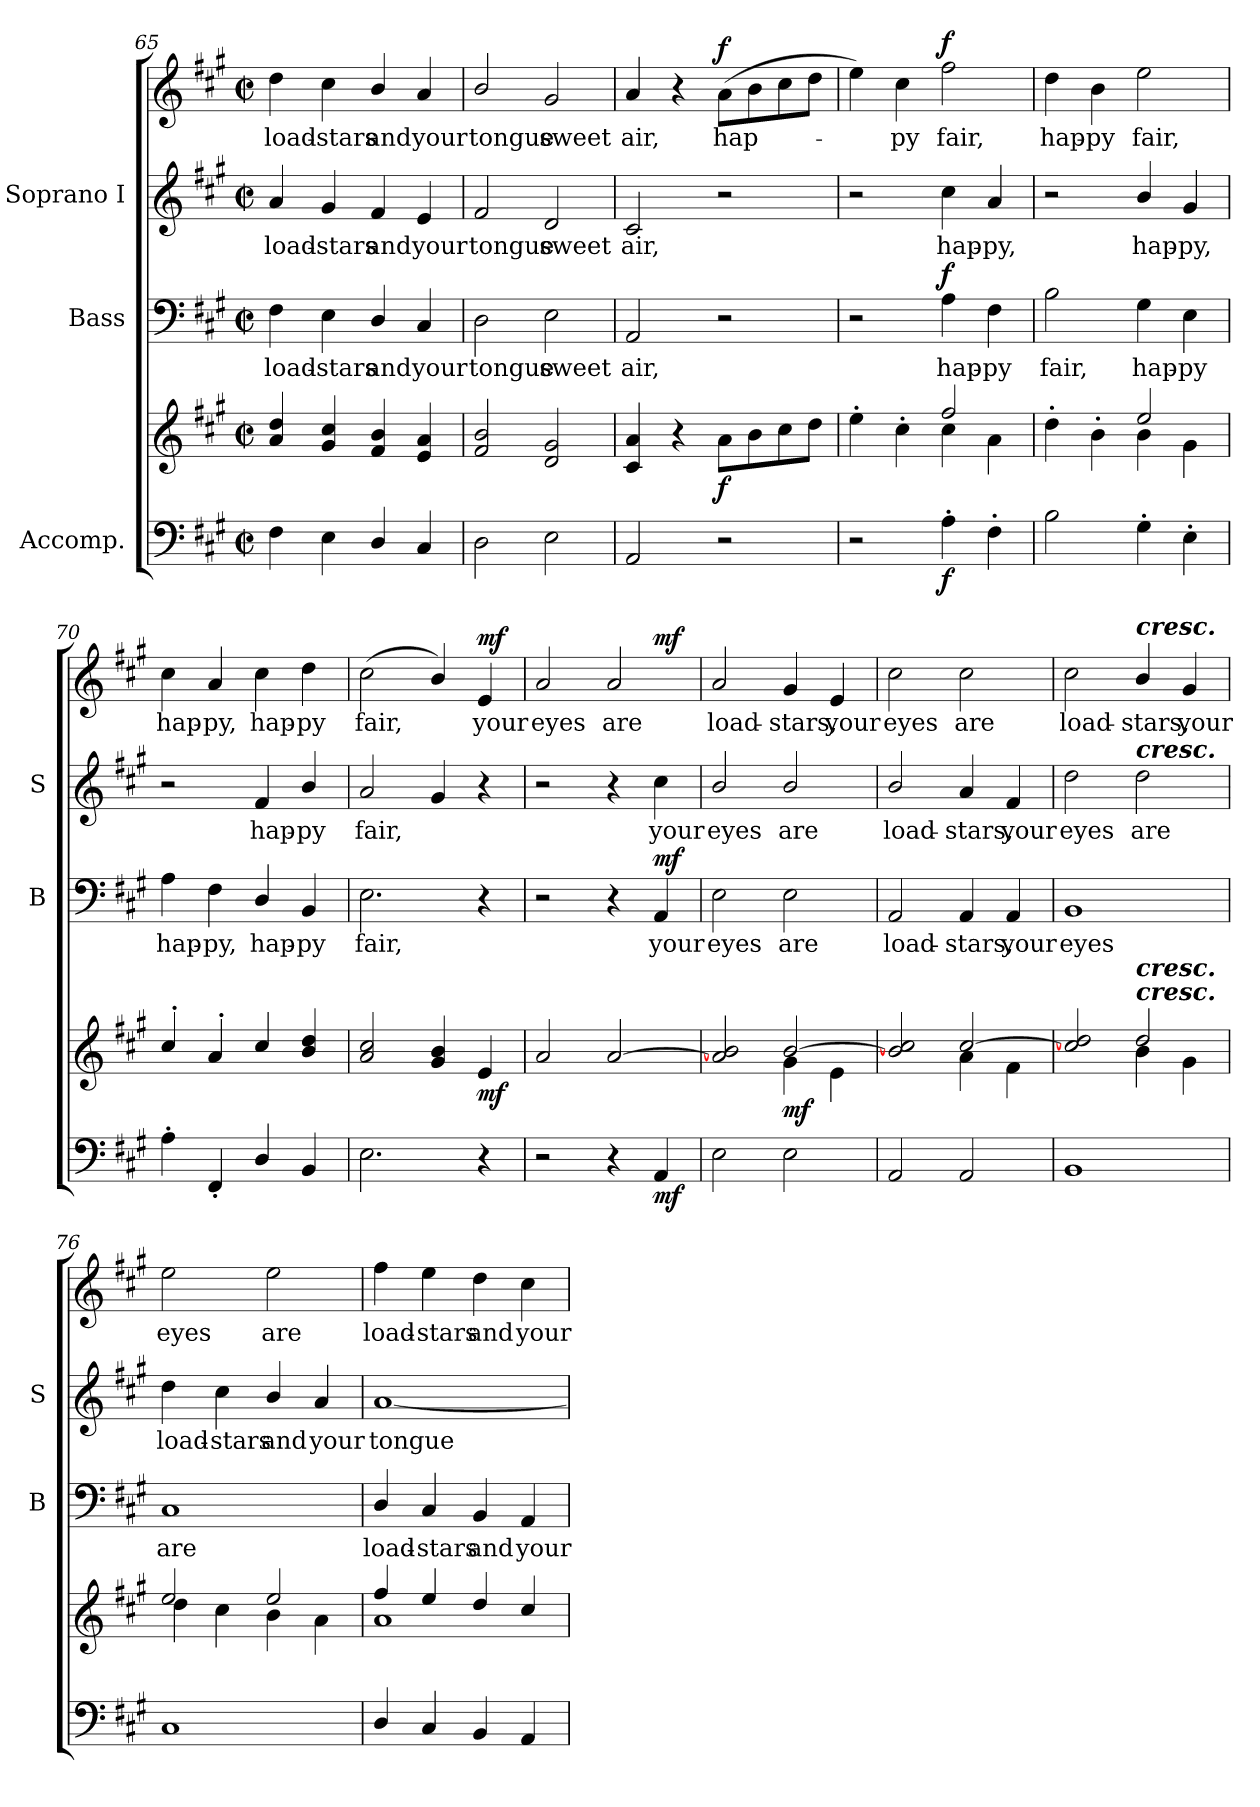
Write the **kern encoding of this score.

**kern	**kern	**dynam	**kern	**text	**dynam	**kern	**text	**kern	**text	**dynam
*part3	*part3	*part3	*part2	*part2	*part2	*part1	*part1	*part1	*part1	*part1
*staff5	*staff4	*staff4/5	*staff3	*staff3	*staff3	*staff2	*staff2	*staff1	*staff1	*staff1/2
*I"Accomp.	*	*	*I"Bass	*	*	*I"Soprano I	*	*	*	*
*	*	*	*I'B	*	*	*I'S	*	*	*	*
*clefF4	*clefG2	*	*clefF4	*	*	*clefG2	*	*clefG2	*	*
*k[f#c#g#]	*k[f#c#g#]	*	*k[f#c#g#]	*	*	*k[f#c#g#]	*	*k[f#c#g#]	*	*
*A:	*A:	*	*A:	*	*	*A:	*	*A:	*	*
*M2/2	*M2/2	*	*M2/2	*	*	*M2/2	*	*M2/2	*	*
*met(c|)	*met(c|)	*	*met(c|)	*	*	*met(c|)	*	*met(c|)	*	*
=65	=65	=65	=65	=65	=65	=65	=65	=65	=65	=65
*	*^	*	*	*	*	*	*	*	*	*
!	!	!	!	!	!LO:LY:b	!	!	!LO:LY:b	!	!LO:LY:b	!
4F#	4a 4dd	1ryy	.	4F#	load-	.	4a	load-	4dd	load-	.
!	!	!	!	!	!LO:LY:b	!	!	!LO:LY:b	!	!LO:LY:b	!
4E	4g# 4cc#	.	.	4E	-stars	.	4g#	-stars	4cc#	-stars	.
!	!	!	!	!	!LO:LY:b	!	!	!LO:LY:b	!	!LO:LY:b	!
4D/	4f#/ 4b/	.	.	4D/	and	.	4f#	and	4b/	and	.
!	!	!	!	!	!LO:LY:b	!	!	!LO:LY:b	!	!LO:LY:b	!
4C#	4e 4a	.	.	4C#	your	.	4e	your	4a	your	.
!!LO:LB:g=z
=66	=66	=66	=66	=66	=66	=66	=66	=66	=66	=66	=66
!	!	!	!	!	!LO:LY:b	!	!	!LO:LY:b	!	!LO:LY:b	!
2D	2f#/ 2b/	1ryy	.	2D	tongue	.	2f#	tongue	2b/	tongue	.
!	!	!	!	!	!LO:LY:b	!	!	!LO:LY:b	!	!LO:LY:b	!
2E	2d 2g#	.	.	2E	sweet	.	2d	sweet	2g#	sweet	.
=67	=67	=67	=67	=67	=67	=67	=67	=67	=67	=67	=67
!	!	!	!	!	!LO:LY:b	!	!	!LO:LY:b	!	!LO:LY:b	!
2AA	4c# 4a	2ryy	.	2AA	air,	.	2c#	air,	4a	air,	.
.	4r	.	.	.	.	.	.	.	4r	.	.
!	!	!	!LO:DY:b	!	!	!	!	!	!	!LO:LY:b	!LO:DY:b
2r	8aL	8ryy	f	2r	.	.	2r	.	(>8aL	hap-	f
.	8b	4.ryy	.	.	.	.	.	.	8b	.	.
.	8cc#	.	.	.	.	.	.	.	8cc#	.	.
.	8ddJ	.	.	.	.	.	.	.	8ddJ	.	.
=68	=68	=68	=68	=68	=68	=68	=68	=68	=68	=68	=68
2r	4ee'	2ryy	.	2r	.	.	2r	.	4ee)	.	.
!	!	!	!	!	!	!	!	!	!	!LO:LY:b	!
.	4cc#'	.	.	.	.	.	.	.	4cc#	py	.
!	!	!	!LO:DY:b=2	!	!LO:LY:b	!LO:DY:b	!	!LO:LY:b	!	!LO:LY:b	!LO:DY:b=2
4A'	2ff#/	4cc#\	f	4A	hap-	f	4cc#	hap-	2ff#	fair,	f
!	!	!	!	!	!LO:LY:b	!	!	!LO:LY:b	!	!	!
4F#'	.	4a\	.	4F#	-py	.	4a	-py,	.	.	.
=69	=69	=69	=69	=69	=69	=69	=69	=69	=69	=69	=69
!	!	!	!	!	!LO:LY:b	!	!	!	!	!LO:LY:b	!
2B	4dd'	2ryy	.	2B	fair,	.	2r	.	4dd	hap-	.
!	!	!	!	!	!	!	!	!	!	!LO:LY:b	!
.	4b'	.	.	.	.	.	.	.	4b	-py	.
!	!	!	!	!	!LO:LY:b	!	!	!LO:LY:b	!	!LO:LY:b	!
4G#'	2ee/	4b\	.	4G#	hap-	.	4b/	hap-	2ee	fair,	.
!	!	!	!	!	!LO:LY:b	!	!	!LO:LY:b	!	!	!
4E'	.	4g#\	.	4E	-py	.	4g#	-py,	.	.	.
=70	=70	=70	=70	=70	=70	=70	=70	=70	=70	=70	=70
!	!	!	!	!	!LO:LY:b	!	!	!	!	!LO:LY:b	!
4A'	4cc#'	1ryy	.	4A	hap-	.	2r	.	4cc#	hap-	.
!	!	!	!	!	!LO:LY:b	!	!	!	!	!LO:LY:b	!
4FF#'	4a'	.	.	4F#	-py,	.	.	.	4a	-py,	.
!	!	!	!	!	!LO:LY:b	!	!	!LO:LY:b	!	!LO:LY:b	!
4D/	4cc#	.	.	4D/	hap-	.	4f#	hap-	4cc#	hap-	.
!	!	!	!	!	!LO:LY:b	!	!	!LO:LY:b	!	!LO:LY:b	!
4BB	4b 4dd	.	.	4BB	-py	.	4b/	-py	4dd	-py	.
=71	=71	=71	=71	=71	=71	=71	=71	=71	=71	=71	=71
!	!	!	!	!	!LO:LY:b	!	!	!LO:LY:b	!	!LO:LY:b	!
2.E	2a 2cc#	1ryy	.	2.E	fair,	.	2a	fair,	(<2cc#	fair,	.
.	4g#/ 4b/	.	.	.	.	.	4g#	.	4b/)	.	.
!	!	!	!LO:DY:b	!	!	!	!	!	!	!LO:LY:b	!LO:DY:b
4r	4e	.	mf	4r	.	.	4r	.	4e	your	mf
!!LO:LB:g=z
=72	=72	=72	=72	=72	=72	=72	=72	=72	=72	=72	=72
!	!	!	!	!	!	!	!	!	!	!LO:LY:b	!
2r	2a/	1ryy	.	2r	.	.	2r	.	2a	eyes	.
!	!	!	!	!	!	!	!	!	!	!LO:LY:b	!
4r	[2a/	.	.	4r	.	.	4r	.	2a	are	.
!	!	!	!LO:DY:b=2	!	!LO:LY:b	!LO:DY:b	!	!LO:LY:b	!	!	!LO:DY:b=2
4AA	.	.	mf	4AA	your	mf	4cc#	your	.	.	mf
=73	=73	=73	=73	=73	=73	=73	=73	=73	=73	=73	=73
!	!	!	!	!	!LO:LY:b	!	!	!LO:LY:b	!	!LO:LY:b	!
2E	2a/] 2b/]	2ryy	.	2E	eyes	.	2b/	eyes	2a	load-	.
!	!	!	!LO:DY:b	!	!LO:LY:b	!	!	!LO:LY:b	!	!LO:LY:b	!
2E	[2b/	4g#\	mf	2E	are	.	2b/	are	4g#	-stars,	.
!	!	!	!	!	!	!	!	!	!	!LO:LY:b	!
.	.	4e\	.	.	.	.	.	.	4e	your	.
=74	=74	=74	=74	=74	=74	=74	=74	=74	=74	=74	=74
!	!	!	!	!	!LO:LY:b	!	!	!LO:LY:b	!	!LO:LY:b	!
2AA	2b/] 2cc#/]	2ryy	.	2AA	load-	.	2b/	load-	2cc#	eyes	.
!	!	!	!	!	!LO:LY:b	!	!	!LO:LY:b	!	!LO:LY:b	!
2AA	[2cc#/	4a\	.	4AA	-stars,	.	4a	-stars,	2cc#	are	.
!	!	!	!	!	!LO:LY:b	!	!	!LO:LY:b	!	!	!
.	.	4f#\	.	4AA	your	.	4f#	your	.	.	.
=75	=75	=75	=75	=75	=75	=75	=75	=75	=75	=75	=75
!	!	!	!	!	!LO:LY:b	!	!	!LO:LY:b	!	!LO:LY:b	!
1BB	2cc#/] 2dd/]	2ryy	.	1BB	eyes	.	2dd	eyes	2cc#	load-	.
!	!	!	!	!	!	!	!	!	!LO:TX:a:Bi:t=cresc.	!	!
!	!	!	!	!	!	!	!LO:TX:a:Bi:t=cresc.	!	!	!	!
!	!LO:TX:a:Bi:t=cresc.	!	!	!	!	!	!	!	!	!	!
!	!LO:TX:a:Bi:t=cresc.	!	!	!	!	!	!	!	!	!	!
!	!	!	!	!	!	!	!	!LO:LY:b	!	!LO:LY:b	!
.	2dd/	4b\	.	.	.	.	2dd	are	4b/	-stars,	.
!	!	!	!	!	!	!	!	!	!	!LO:LY:b	!
.	.	4g#\	.	.	.	.	.	.	4g#	your	.
=76	=76	=76	=76	=76	=76	=76	=76	=76	=76	=76	=76
!	!	!	!	!	!LO:LY:b	!	!	!LO:LY:b	!	!LO:LY:b	!
1C#	2ee/	4dd\	.	1C#	are	.	4dd	load-	2ee	eyes	.
!	!	!	!	!	!	!	!	!LO:LY:b	!	!	!
.	.	4cc#\	.	.	.	.	4cc#	-stars	.	.	.
!	!	!	!	!	!	!	!	!LO:LY:b	!	!LO:LY:b	!
.	2ee/	4b\	.	.	.	.	4b/	and	2ee	are	.
!	!	!	!	!	!	!	!	!LO:LY:b	!	!	!
.	.	4a\	.	.	.	.	4a	your	.	.	.
!!LO:LB:g=z
=77	=77	=77	=77	=77	=77	=77	=77	=77	=77	=77	=77
!	!	!	!	!	!LO:LY:b	!	!	!LO:LY:b	!	!LO:LY:b	!
4D/	4ff#/	1a\	.	4D/	load-	.	[1a	tongue	4ff#	load-	.
!	!	!	!	!	!LO:LY:b	!	!	!	!	!LO:LY:b	!
4C#	4ee/	.	.	4C#	-stars	.	.	.	4ee	-stars	.
!	!	!	!	!	!LO:LY:b	!	!	!	!	!LO:LY:b	!
4BB	4dd/	.	.	4BB	and	.	.	.	4dd	and	.
!	!	!	!	!	!LO:LY:b	!	!	!	!	!LO:LY:b	!
4AA	4cc#/	.	.	4AA	your	.	.	.	4cc#	your	.
*	*v	*v	*	*	*	*	*	*	*	*	*
=	=	=	=	=	=	=	=	=	=	=
*-	*-	*-	*-	*-	*-	*-	*-	*-	*-	*-
